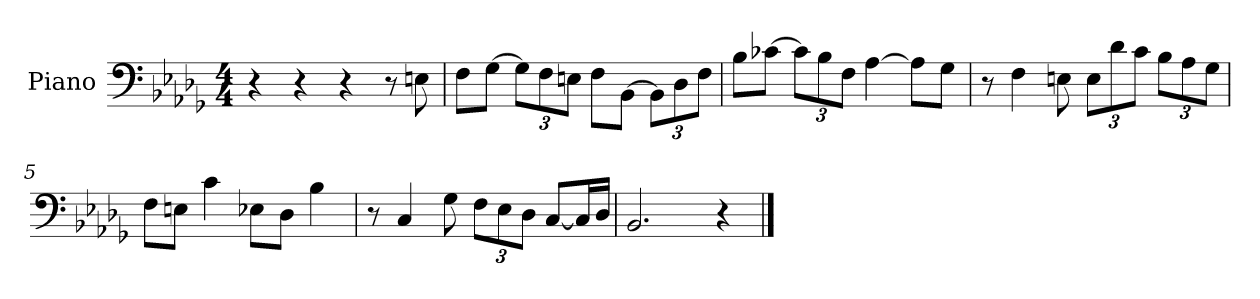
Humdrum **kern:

**kern
*part1
*staff1
*I"Piano
*I'Pno
*clefF4
*k[b-e-a-d-g-]
*M4/4
=1
4r
4r
4r
8r
8En\
=2
8F\L
[8G-\J
12G-\L]
12F\
12En\J
8F\L
[8BB-\J
12BB-\L]
12D-\
12F\J
=3
8B-\L
[8c-X\J
12c-\L]
12B-\
12F\J
[4A-\
8A-\L]
8G-\J
=4
8r
4F\
8En\
12E\L
12d-\
12c\J
12B-\L
12A-\
12G-\J
=5
8F\L
8En\J
4c\
8E-X\L
8D-\J
4B-\
=6
8r
4C/
8G-\
12F\L
12E-\
12D-\J
[8C/L
16C/L]
16D-/JJ
=7
2.BB-/
4r
==
*-
